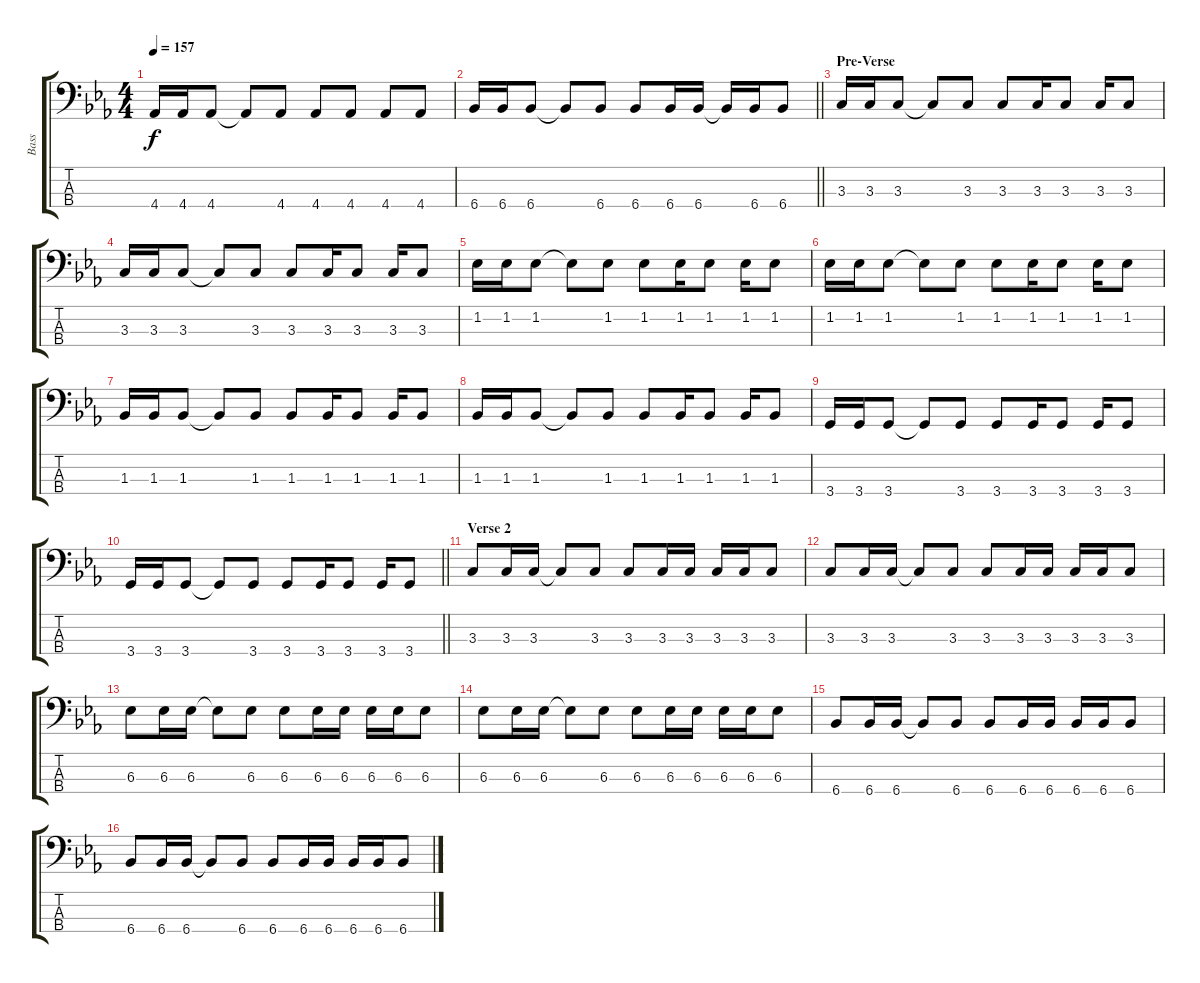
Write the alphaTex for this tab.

\track ("Bass" "Bass") {instrument electricbasspick}
\staff {score tabs}
\tuning (G2 D2 A1 E1) {hide}
\ts (4 4)
\tempo 157
\clef f4
\ks eb
4.4.16{dy f} 4.4.16 4.4.8 4.4{t}.8 4.4.8 4.4.8 4.4.8 4.4.8 4.4.8 |
\barLineRight lightlight
6.4.16 6.4.16 6.4.8 6.4{t}.8 6.4.8 6.4.8 6.4.16 6.4.16 6.4{t}.16 6.4.16 6.4.8 |
\section ("" "Pre-Verse")
3.3.16 3.3.16 3.3.8 3.3{t}.8 3.3.8 3.3.8 3.3.16 3.3.8 3.3.16 3.3.8 |
3.3.16 3.3.16 3.3.8 3.3{t}.8 3.3.8 3.3.8 3.3.16 3.3.8 3.3.16 3.3.8 |
1.2.16 1.2.16 1.2.8 1.2{t}.8 1.2.8 1.2.8 1.2.16 1.2.8 1.2.16 1.2.8 |
1.2.16 1.2.16 1.2.8 1.2{t}.8 1.2.8 1.2.8 1.2.16 1.2.8 1.2.16 1.2.8 |
1.3.16 1.3.16 1.3.8 1.3{t}.8 1.3.8 1.3.8 1.3.16 1.3.8 1.3.16 1.3.8 |
1.3.16 1.3.16 1.3.8 1.3{t}.8 1.3.8 1.3.8 1.3.16 1.3.8 1.3.16 1.3.8 |
3.4.16 3.4.16 3.4.8 3.4{t}.8 3.4.8 3.4.8 3.4.16 3.4.8 3.4.16 3.4.8 |
\barLineRight lightlight
3.4.16 3.4.16 3.4.8 3.4{t}.8 3.4.8 3.4.8 3.4.16 3.4.8 3.4.16 3.4.8 |
\section ("" "Verse 2")
3.3.8 3.3.16 3.3.16 3.3{t}.8 3.3.8 3.3.8 3.3.16 3.3.16 3.3.16 3.3.16 3.3.8 |
3.3.8 3.3.16 3.3.16 3.3{t}.8 3.3.8 3.3.8 3.3.16 3.3.16 3.3.16 3.3.16 3.3.8 |
6.3.8 6.3.16 6.3.16 6.3{t}.8 6.3.8 6.3.8 6.3.16 6.3.16 6.3.16 6.3.16 6.3.8 |
6.3.8 6.3.16 6.3.16 6.3{t}.8 6.3.8 6.3.8 6.3.16 6.3.16 6.3.16 6.3.16 6.3.8 |
6.4.8 6.4.16 6.4.16 6.4{t}.8 6.4.8 6.4.8 6.4.16 6.4.16 6.4.16 6.4.16 6.4.8 |
6.4.8 6.4.16 6.4.16 6.4{t}.8 6.4.8 6.4.8 6.4.16 6.4.16 6.4.16 6.4.16 6.4.8
